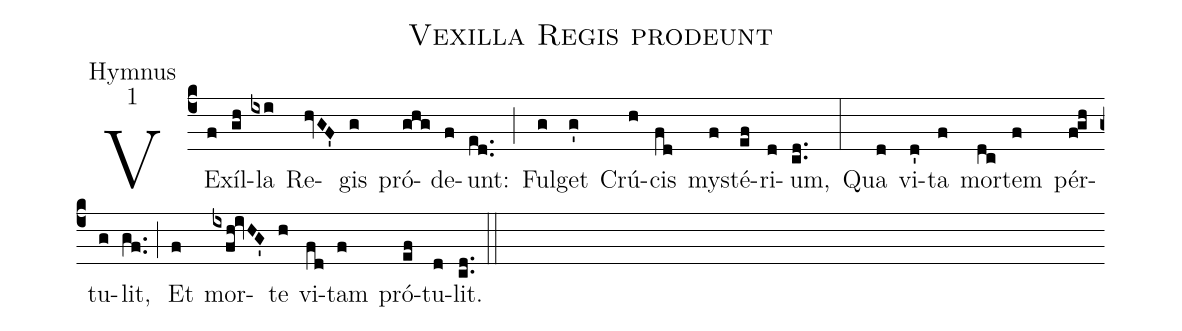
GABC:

name:Vexilla Regis prodeunt;
office-part:Hymnus;
mode:1;
%%
(c4) VE(f)xíl(gh)la(ixi) Re(hvGF')gis(g) pró(ghg)de(f)unt:(ed..) (;) Ful(g)get(g') Crú(h)cis(fd) my(f)sté(ef)ri(d)um,(cd..) (:) Qua(d) vi(d')ta(f) mor(dc)tem(f) pér(f!gh)tu(g)lit,(gf..) (;) Et(f) mor(ixfh!ivHG')te(h) vi(fd)tam(f) pró(ef)tu(d)lit.(cd..) (::)
